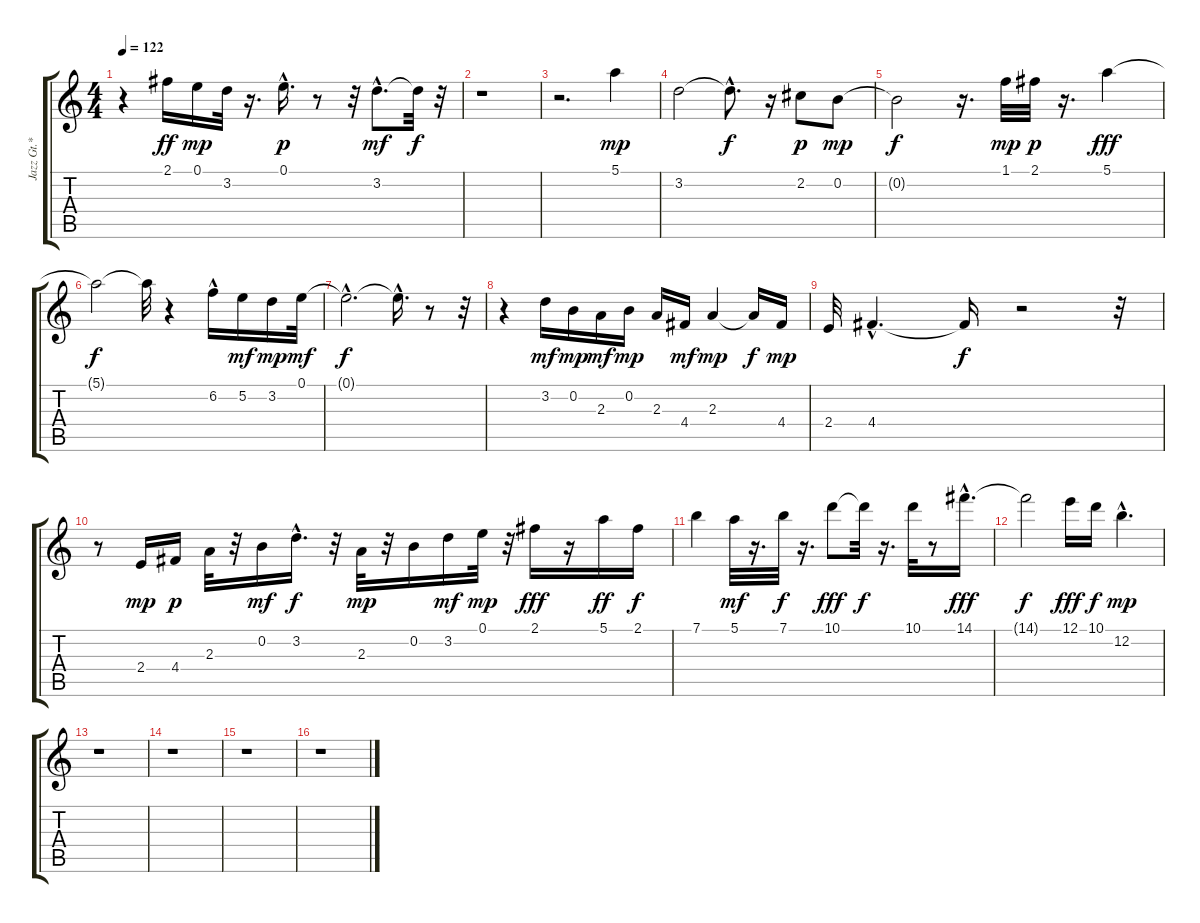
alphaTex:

\track (" Jazz Gt.*merged" " Jazz Gt.*") {instrument electricguitarjazz}
\staff {score tabs}
\tuning (E4 B3 G3 D3 A2 E2) {hide}
\ts (4 4)
\tempo 122
\clef g2
\ks c
r.4{dy f} 2.1.16{dy ff} 0.1.16{dy mp} 3.2.32 r.16{d} 0.1{hac}.16{d dy p} r.8 r.32 3.2{hac}.8{d dy mf} 3.2{t}.32{dy f} r.32 |
r.1 |
r.2{d} 5.1.4{dy mp} |
3.2.2 3.2{hac t}.8{d dy f} r.16 2.2.8{dy p} 0.2.8{dy mp} |
0.2{t}.2{dy f} r.16{d} 1.1.32{dy mp} 2.1.32{dy p} r.16{d} 5.1.4{dy fff} |
5.1{t}.2{dy f} 5.1{t}.32 r.4 6.2{hac}.16 5.2.16{dy mf} 3.2.16{dy mp} 0.1.32{dy mf} |
0.1{hac t}.2{d dy f} 0.1{hac t}.16{d} r.8 r.32 |
r.4 3.2.16{dy mf} 0.2.16{dy mp} 2.3.16{dy mf} 0.2.16{dy mp} 2.3.16 4.4.16{dy mf} 2.3.4{dy mp} 2.3{t}.16{dy f} 4.4.16{dy mp} |
2.4.32 4.4{hac}.4{d} 4.4{t}.16{dy f} r.2 r.32 |
r.8 2.4.16{dy mp} 4.4.16{dy p} 2.3.32 r.32 0.2.16{dy mf} 3.2{hac}.16{d dy f} r.32 2.3.32{dy mp} r.32 0.2.16 3.2.16{dy mf} 0.1.32{dy mp} r.32 2.1.16{dy fff} r.16 5.1.16{dy ff} 2.1.16{dy f} |
7.1.4 5.1.32{dy mf} r.16{d} 7.1.32{dy f} r.16{d} 10.1.8{dy fff} 10.1{t}.32{dy f} r.16{d} 10.1.32 r.8 14.1{hac}.16{d dy fff} |
14.1{t}.2{dy f} 12.1.16{dy fff} 10.1.16{dy f} 12.2{hac}.4{d dy mp} |
r.1 |
r.1 |
r.1 |
r.1
